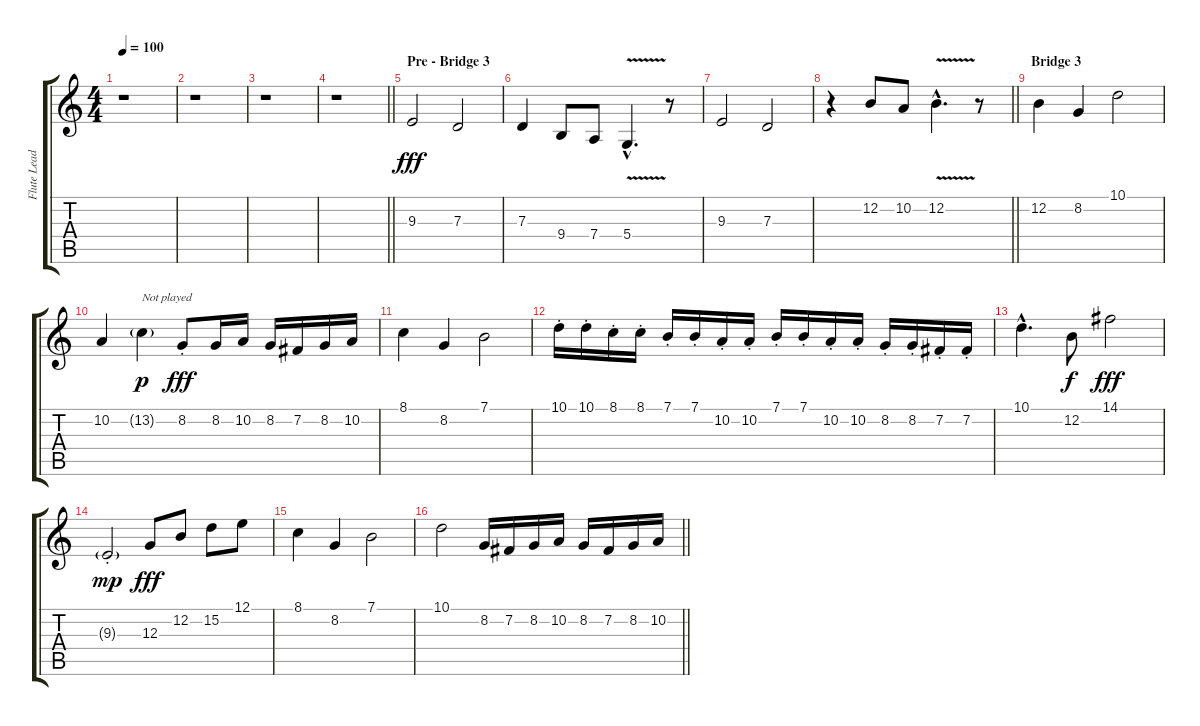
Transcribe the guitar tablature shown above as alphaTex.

\track ("Flute Lead" "Flute Lead") {instrument flute}
\staff {score tabs}
\tuning (E4 B3 G3 D3 A2 E2) {hide}
\ts (4 4)
\tempo 100
\clef g2
\ks c
r.1{dy fff} |
r.1 |
r.1 |
\barLineRight lightlight
r.1 |
\section ("" "Pre - Bridge 3")
9.3.2 7.3.2 |
7.3.4 9.4.8 7.4.8 5.4{v hac}.4{d} r.8 |
9.3.2 7.3.2 |
\barLineRight lightlight
r.4 12.2.8 10.2.8 12.2{v hac}.4{d} r.8 |
\section ("" "Bridge 3")
12.2.4 8.2.4 10.1.2 |
10.2.4 13.2{g}.4{txt "Not played" dy p} 8.2{st}.8{dy fff} 8.2.16 10.2.16 8.2.16 7.2.16 8.2.16 10.2.16 |
8.1.4 8.2.4 7.1.2 |
10.1{st}.16 10.1{st}.16 8.1{st}.16 8.1{st}.16 7.1{st}.16 7.1{st}.16 10.2{st}.16 10.2{st}.16 7.1{st}.16 7.1{st}.16 10.2{st}.16 10.2{st}.16 8.2{st}.16 8.2{st}.16 7.2{st}.16 7.2{st}.16 |
10.1{hac}.4{d} 12.2.8{dy f} 14.1.2{dy fff} |
9.3{g st}.2{dy mp} 12.3.8{dy fff} 12.2.8 15.2.8 12.1.8 |
8.1.4 8.2.4 7.1.2 |
\barLineRight lightlight
10.1.2 8.2.16 7.2.16 8.2.16 10.2.16 8.2.16 7.2.16 8.2.16 10.2.16
